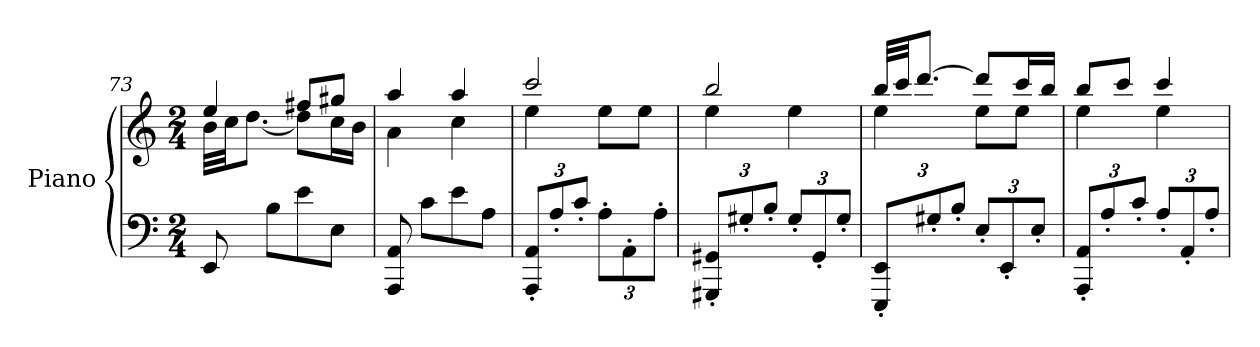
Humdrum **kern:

**kern	**kern	**dynam
*part1	*part1	*part1
*staff2	*staff1	*staff1/2
*I"Piano	*	*
*I'Pno	*	*
*clefF4	*clefG2	*
*k[]	*k[]	*
*M2/4	*M2/4	*
=73	=73	=73
*	*^	*
8EE/	4ee/	32b\LLL	.
.	.	32cc\JJ	.
.	.	[8.dd\J	.
8B\L	.	.	.
8e\	8ff#X/L	8dd\L]	.
8E\J	8gg#X/J	16cc\L	.
.	.	16b\JJ	.
=74	=74	=74	=74
8AAA/ 8AA/	4aa/	4a\	.
8c\L	.	.	.
8e\	4aa/	4cc\	.
8A\J	.	.	.
=75	=75	=75	=75
*Xbrackettup	*	*	*
!	!	!	!LO:DY:a=2
!	!	!	!LO:DY:n=1:b
12AAA/' 12AA/'L	2ccc/	4ee\	mf ff
12A'/	.	.	.
12c'/J	.	.	.
12A'\L	.	8ee\L	.
12AA'\	.	.	.
.	.	8ee\J	.
12A'\J	.	.	.
=76	=76	=76	=76
12GGG#X/' 12GG#X/'L	2bb/	4ee\	.
12G#X'/	.	.	.
12B'/J	.	.	.
12G#'/L	.	4ee\	.
12GG#'/	.	.	.
12G#'/J	.	.	.
=77	=77	=77	=77
12EEE/' 12EE/'L	32bb/LLL	4ee\	.
.	32ccc/JJ	.	.
.	[8.ddd/J	.	.
12G#X'/	.	.	.
12B'/J	.	.	.
12E'/L	8ddd/L]	8ee\L	.
12EE'/	.	.	.
.	16ccc/L	8ee\J	.
12E'/J	.	.	.
.	16bb/JJ	.	.
!!LO:PB:g=z	!!
=78	=78	=78	=78
12AAA/' 12AA/'L	8bb/L	4ee\	.
12A'/	.	.	.
.	8ccc/J	.	.
12c'/J	.	.	.
12A'/L	4ccc/	4ee\	.
12AA'/	.	.	.
12A'/J	.	.	.
*	*v	*v	*
=	=	=
*-	*-	*-
